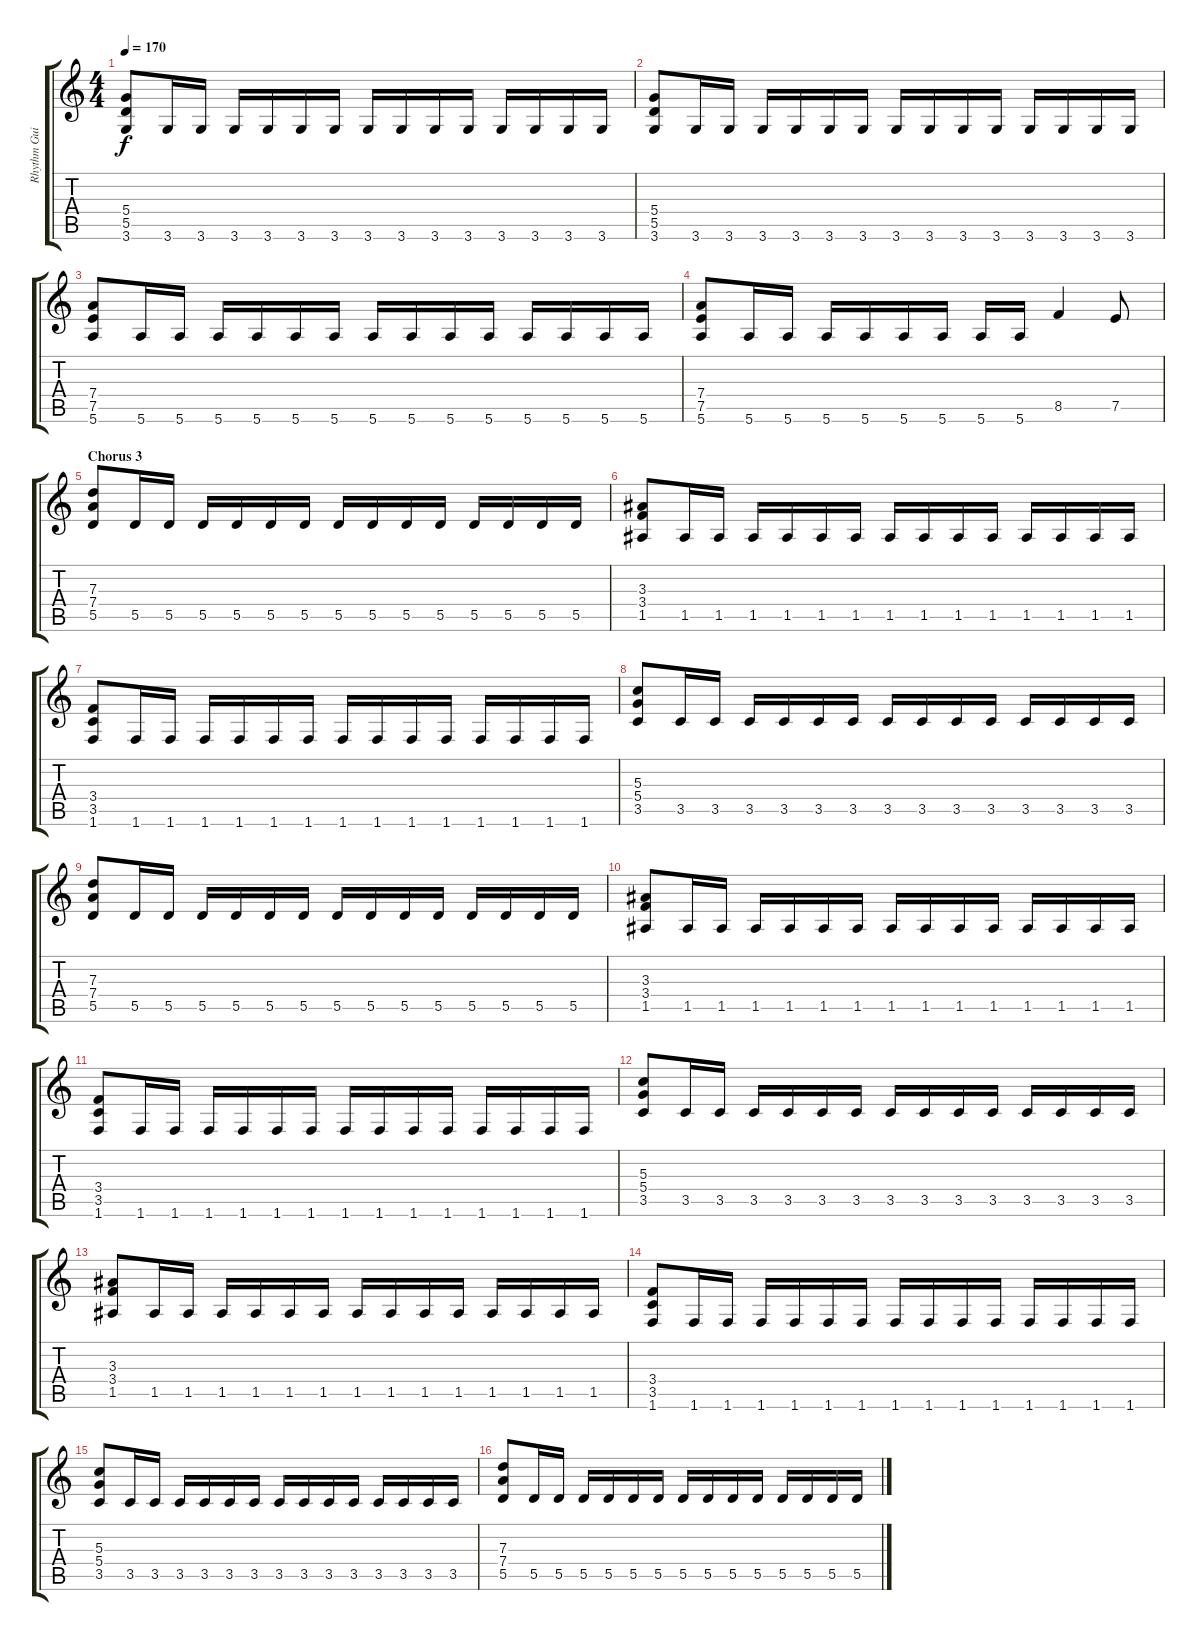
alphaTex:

\track ("Rhythm Guitar 1" "Rhythm Gui") {instrument distortionguitar}
\staff {score tabs}
\tuning (E4 B3 G3 D3 A2 E2) {hide}
\ts (4 4)
\tempo 170
\clef g2
\ks c
(5.4 5.5 3.6).8{dy f} 3.6.16 3.6.16 3.6.16 3.6.16 3.6.16 3.6.16 3.6.16 3.6.16 3.6.16 3.6.16 3.6.16 3.6.16 3.6.16 3.6.16 |
(5.4 5.5 3.6).8 3.6.16 3.6.16 3.6.16 3.6.16 3.6.16 3.6.16 3.6.16 3.6.16 3.6.16 3.6.16 3.6.16 3.6.16 3.6.16 3.6.16 |
(7.4 7.5 5.6).8 5.6.16 5.6.16 5.6.16 5.6.16 5.6.16 5.6.16 5.6.16 5.6.16 5.6.16 5.6.16 5.6.16 5.6.16 5.6.16 5.6.16 |
(7.4 7.5 5.6).8 5.6.16 5.6.16 5.6.16 5.6.16 5.6.16 5.6.16 5.6.16 5.6.16 8.5.4 7.5.8 |
\section ("" "Chorus 3")
(7.3 7.4 5.5).8 5.5.16 5.5.16 5.5.16 5.5.16 5.5.16 5.5.16 5.5.16 5.5.16 5.5.16 5.5.16 5.5.16 5.5.16 5.5.16 5.5.16 |
(3.3 3.4 1.5).8 1.5.16 1.5.16 1.5.16 1.5.16 1.5.16 1.5.16 1.5.16 1.5.16 1.5.16 1.5.16 1.5.16 1.5.16 1.5.16 1.5.16 |
(3.4 3.5 1.6).8 1.6.16 1.6.16 1.6.16 1.6.16 1.6.16 1.6.16 1.6.16 1.6.16 1.6.16 1.6.16 1.6.16 1.6.16 1.6.16 1.6.16 |
(5.3 5.4 3.5).8 3.5.16 3.5.16 3.5.16 3.5.16 3.5.16 3.5.16 3.5.16 3.5.16 3.5.16 3.5.16 3.5.16 3.5.16 3.5.16 3.5.16 |
(7.3 7.4 5.5).8 5.5.16 5.5.16 5.5.16 5.5.16 5.5.16 5.5.16 5.5.16 5.5.16 5.5.16 5.5.16 5.5.16 5.5.16 5.5.16 5.5.16 |
(3.3 3.4 1.5).8 1.5.16 1.5.16 1.5.16 1.5.16 1.5.16 1.5.16 1.5.16 1.5.16 1.5.16 1.5.16 1.5.16 1.5.16 1.5.16 1.5.16 |
(3.4 3.5 1.6).8 1.6.16 1.6.16 1.6.16 1.6.16 1.6.16 1.6.16 1.6.16 1.6.16 1.6.16 1.6.16 1.6.16 1.6.16 1.6.16 1.6.16 |
(5.3 5.4 3.5).8 3.5.16 3.5.16 3.5.16 3.5.16 3.5.16 3.5.16 3.5.16 3.5.16 3.5.16 3.5.16 3.5.16 3.5.16 3.5.16 3.5.16 |
(3.3 3.4 1.5).8 1.5.16 1.5.16 1.5.16 1.5.16 1.5.16 1.5.16 1.5.16 1.5.16 1.5.16 1.5.16 1.5.16 1.5.16 1.5.16 1.5.16 |
(3.4 3.5 1.6).8 1.6.16 1.6.16 1.6.16 1.6.16 1.6.16 1.6.16 1.6.16 1.6.16 1.6.16 1.6.16 1.6.16 1.6.16 1.6.16 1.6.16 |
(5.3 5.4 3.5).8 3.5.16 3.5.16 3.5.16 3.5.16 3.5.16 3.5.16 3.5.16 3.5.16 3.5.16 3.5.16 3.5.16 3.5.16 3.5.16 3.5.16 |
(7.3 7.4 5.5).8 5.5.16 5.5.16 5.5.16 5.5.16 5.5.16 5.5.16 5.5.16 5.5.16 5.5.16 5.5.16 5.5.16 5.5.16 5.5.16 5.5.16
